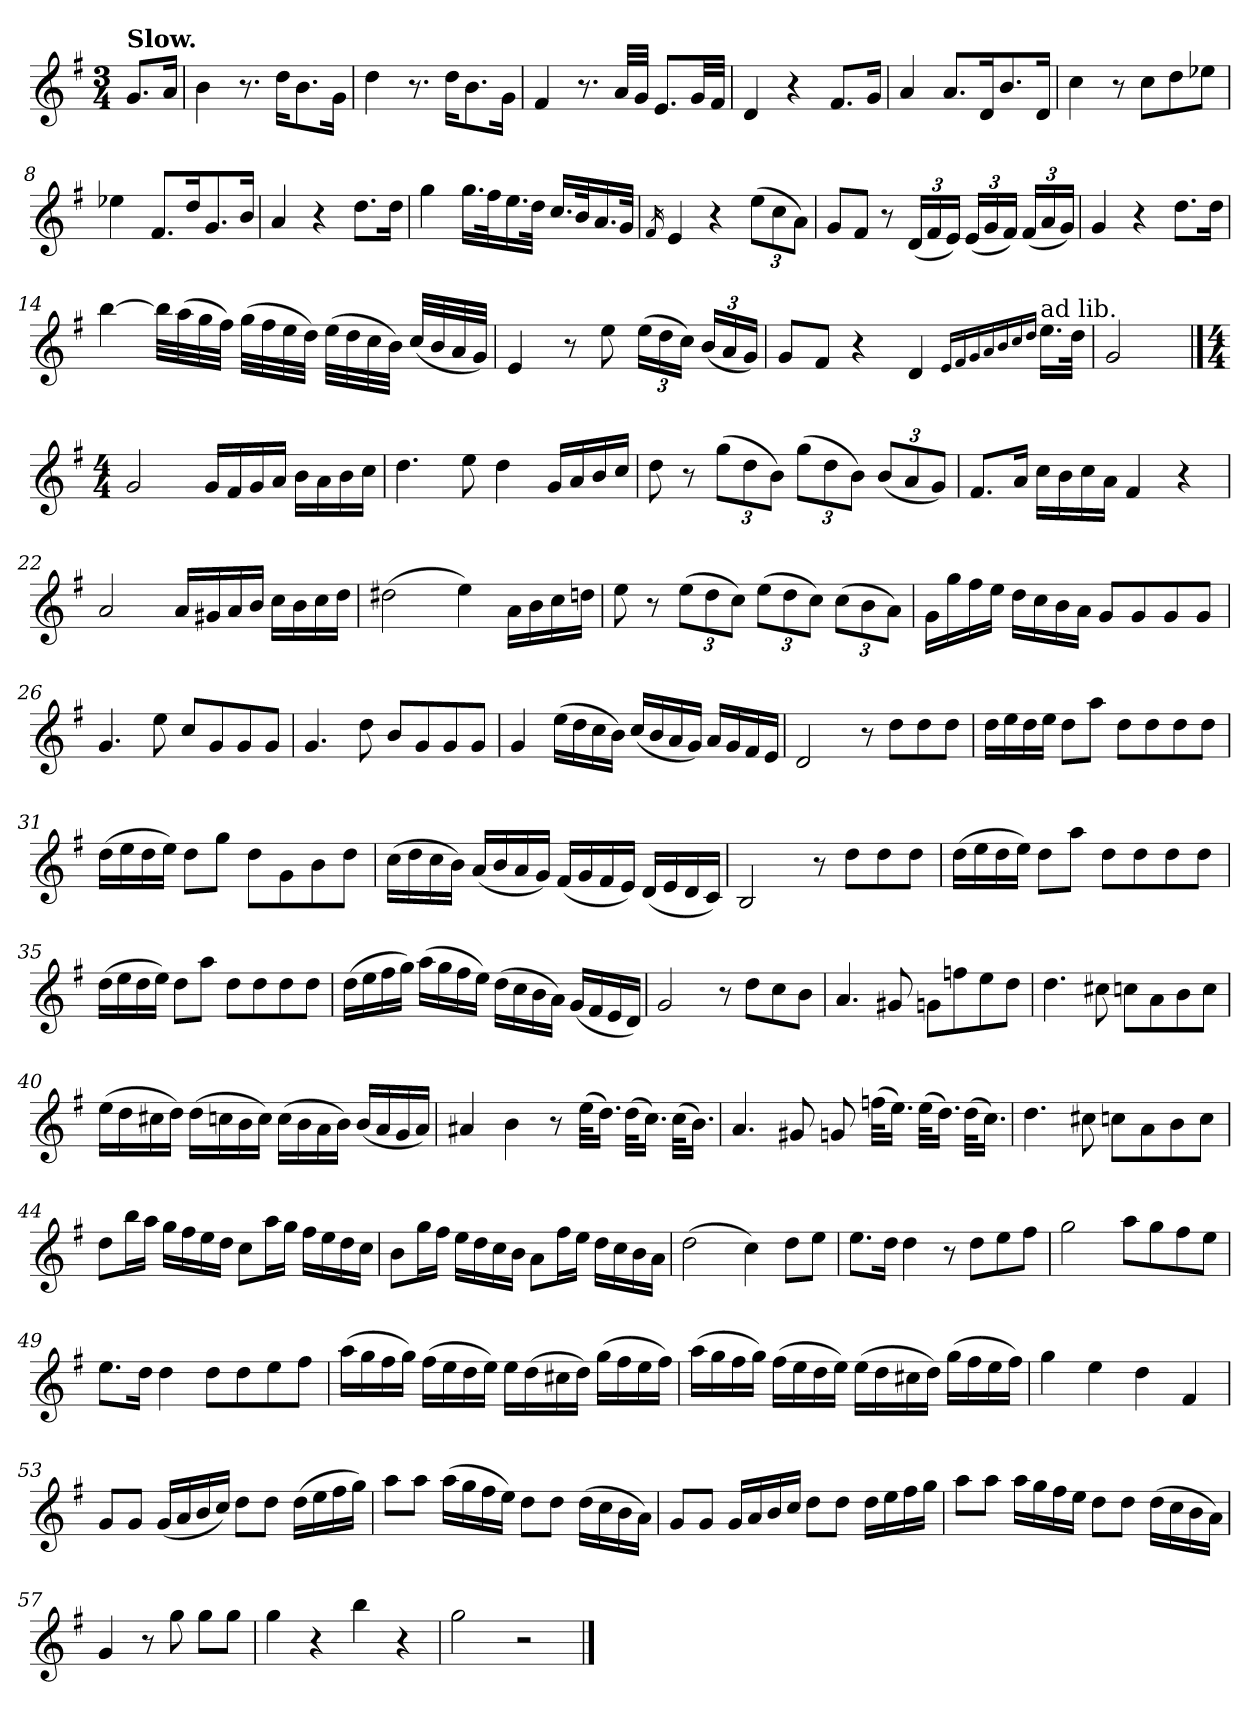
**kern
*part1
*staff1
*clefG2
*k[f#]
*G:
*M3/4
=1
!LO:TX:a:B:t=Slow.
8.g/L
16a/Jk
=2
4b\
8.r
16dd\KL
8.b\
16g\Jk
=3
4dd\
8.r
16dd\KL
8.b\
16g\Jk
=4
4f#/
8.r
32a/LLL
32g/JJJ
8.e/L
32g/LL
32f#/JJJ
=5
4d/
4r
8.f#/L
16g/Jk
=6
4a/
8.a/L
16d/K
8.b/
16d/Jk
=7
4cc\
8r
8cc\L
8dd\
8ee-X\J
=8
4ee-X\
8.f#/L
16dd/K
8.g/
16b/Jk
!!LO:LB:g=z
=9
4a/
4r
8.dd\L
16dd\Jk
=10
4gg\
16.gg\LL
32ff#\K
16.ee\
32dd\JJk
16.cc/LL
32b/K
16.a/
32g/JJk
=11
16qf#/
4e/
4r
*Xbrackettup
(>12ee\L
12cc\
12a\J)
=12
8g/L
8f#/J
8r
(<24d/LL
24f#/
24e/JJ)
(<24e/LL
24g/
24f#/JJ)
(<24f#/LL
24a/
24g/JJ)
=13
4g/
4r
8.dd\L
16dd\Jk
!!LO:LB:g=z
=14
[4bb\
32bb\LLL]
(>32aa\
32gg\
32ff#\JJJ)
(>32gg\LLL
32ff#\
32ee\
32dd\JJJ)
(>32ee\LLL
32dd\
32cc\
32b\JJJ)
(<32cc/LLL
32b/
32a/
32g/JJJ)
=15
4e/
8r
8ee\
(>24ee\LL
24dd\
24cc\JJ)
(<24b/LL
24a/
24g/JJ)
=16
8g/L
8f#/J
4r
4d/
16qe/LL
16qf#/
16qg/
16qa/
16qb/
16qcc/
16qdd/JJ
!LO:TX:a:t=ad lib.
16.ee\LL
32dd\JJk
=17
2g/
!!LO:LB:g=z
==18
*M4/4
2g/
16g/LL
16f#/
16g/
16a/JJ
16b\LL
16a\
16b\
16cc\JJ
=19
4.dd\
8ee\
4dd\
16g/LL
16a/
16b/
16cc/JJ
=20
8dd\
8r
(>12gg\L
12dd\
12b\J)
(>12gg\L
12dd\
12b\J)
(<12b/L
12a/
12g/J)
=21
8.f#/L
16a/Jk
16cc\LL
16b\
16cc\
16a\JJ
4f#/
4r
=22
2a/
16a/LL
16g#X/
16a/
16b/JJ
16cc\LL
16b\
16cc\
16dd\JJ
!!LO:LB:g=z
=23
(>2dd#X\
4ee\)
16a\LL
16b\
16cc\
16ddn\JJ
=24
8ee\
8r
(>12ee\L
12dd\
12cc\J)
(>12ee\L
12dd\
12cc\J)
(>12cc\L
12b\
12a\J)
=25
16g\LL
16gg\
16ff#\
16ee\JJ
16dd\LL
16cc\
16b\
16a\JJ
8g/L
8g/
8g/
8g/J
=26
4.g/
8ee\
8cc/L
8g/
8g/
8g/J
=27
4.g/
8dd\
8b/L
8g/
8g/
8g/J
!!LO:LB:g=z
=28
4g/
(>16ee\LL
16dd\
16cc\
16b\JJ)
(<16cc/LL
16b/
16a/
16g/JJ)
16a/LL
16g/
16f#/
16e/JJ
=29
2d/
8r
8dd\L
8dd\
8dd\J
=30
16dd\LL
16ee\
16dd\
16ee\JJ
8dd\L
8aa\J
8dd\L
8dd\
8dd\
8dd\J
=31
(>16dd\LL
16ee\
16dd\
16ee\JJ)
8dd\L
8gg\J
8dd\L
8g\
8b\
8dd\J
!!LO:LB:g=z
=32
(>16cc\LL
16dd\
16cc\
16b\JJ)
(<16a/LL
16b/
16a/
16g/JJ)
(<16f#/LL
16g/
16f#/
16e/JJ)
(<16d/LL
16e/
16d/
16c/JJ)
=33
2B/
8r
8dd\L
8dd\
8dd\J
=34
(>16dd\LL
16ee\
16dd\
16ee\JJ)
8dd\L
8aa\J
8dd\L
8dd\
8dd\
8dd\J
=35
(>16dd\LL
16ee\
16dd\
16ee\JJ)
8dd\L
8aa\J
8dd\L
8dd\
8dd\
8dd\J
!!LO:LB:g=z
=36
(>16dd\LL
16ee\
16ff#\
16gg\JJ)
(>16aa\LL
16gg\
16ff#\
16ee\JJ)
(>16dd\LL
16cc\
16b\
16a\JJ)
(<16g/LL
16f#/
16e/
16d/JJ)
=37
2g/
8r
8dd\L
8cc\
8b\J
=38
4.a/
8g#X/
8gn\L
8ffn\
8ee\
8dd\J
=39
4.dd\
8cc#X\
8ccn\L
8a\
8b\
8cc\J
!!LO:LB:g=z
=40
(>16ee\LL
16dd\
16cc#X\
16dd\JJ)
(>16dd\LL
16ccn\
16b\
16cc\JJ)
(>16cc\LL
16b\
16a\
16b\JJ)
(<16b/LL
16a/
16g/
16a/JJ)
=41
4a#X/
4b\
8r
(>32ee\KLL
16.dd\JJ)
(>32dd\KLL
16.cc\JJ)
(>32cc\KLL
16.b\JJ)
=42
4.a/
8g#X/
8gn/
(>32ffn\KLL
16.ee\JJ)
(>32ee\KLL
16.dd\JJ)
(>32dd\KLL
16.cc\JJ)
!!LO:LB:g=z
=43
4.dd\
8cc#X\
8ccn\L
8a\
8b\
8cc\J
=44
8dd\L
16bb\L
16aa\JJ
16gg\LL
16ff#\
16ee\
16dd\JJ
8cc\L
16aa\L
16gg\JJ
16ff#\LL
16ee\
16dd\
16cc\JJ
=45
8b\L
16gg\L
16ff#\JJ
16ee\LL
16dd\
16cc\
16b\JJ
8a\L
16ff#\L
16ee\JJ
16dd\LL
16cc\
16b\
16a\JJ
=46
(>2dd\
4cc\)
8dd\L
8ee\J
!!LO:PB:g=z
=47
8.ee\L
16dd\Jk
4dd\
8r
8dd\L
8ee\
8ff#\J
=48
2gg\
8aa\L
8gg\
8ff#\
8ee\J
=49
8.ee\L
16dd\Jk
4dd\
8dd\L
8dd\
8ee\
8ff#\J
=50
(>16aa\LL
16gg\
16ff#\
16gg\JJ)
(>16ff#\LL
16ee\
16dd\
16ee\JJ)
16ee\LL
(>16dd\
16cc#X\
16dd\JJ)
(>16gg\LL
16ff#\
16ee\
16ff#\JJ)
!!LO:LB:g=z
=51
(>16aa\LL
16gg\
16ff#\
16gg\JJ)
(>16ff#\LL
16ee\
16dd\
16ee\JJ)
(>16ee\LL
16dd\
16cc#X\
16dd\JJ)
(>16gg\LL
16ff#\
16ee\
16ff#\JJ)
=52
4gg\
4ee\
4dd\
4f#/
=53
8g/L
8g/J
(<16g/LL
16a/
16b/
16cc/JJ)
8dd\L
8dd\J
(>16dd\LL
16ee\
16ff#\
16gg\JJ)
=54
8aa\L
8aa\J
(>16aa\LL
16gg\
16ff#\
16ee\JJ)
8dd\L
8dd\J
(>16dd\LL
16cc\
16b\
16a\JJ)
!!LO:LB:g=z
=55
8g/L
8g/J
16g/LL
16a/
16b/
16cc/JJ
8dd\L
8dd\J
16dd\LL
16ee\
16ff#\
16gg\JJ
=56
8aa\L
8aa\J
16aa\LL
16gg\
16ff#\
16ee\JJ
8dd\L
8dd\J
(>16dd\LL
16cc\
16b\
16a\JJ)
=57
4g/
8r
8gg\
8gg\L
8gg\J
=58
4gg\
4r
4bb\
4r
=59
2gg\
2r
==
*-
